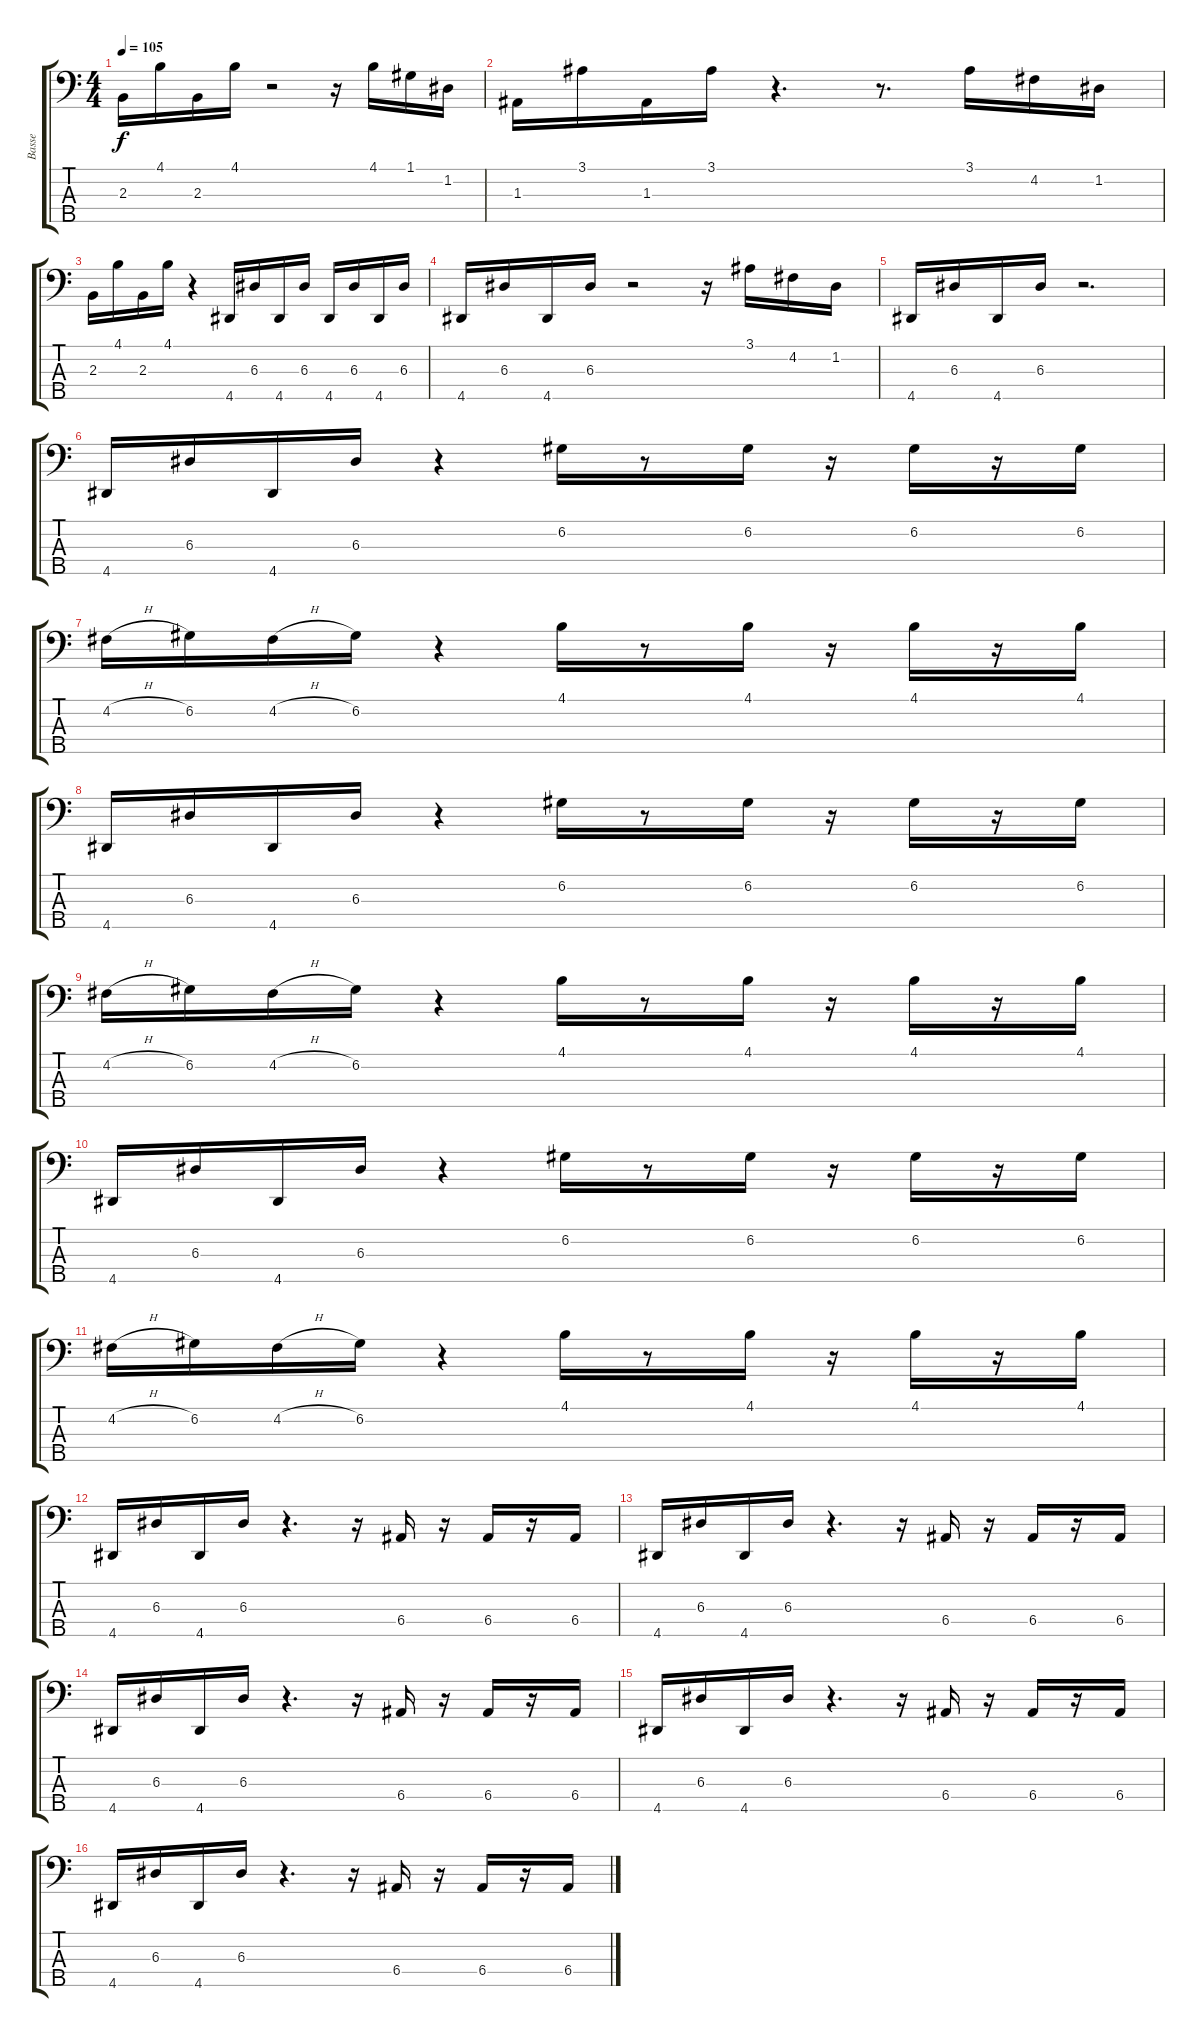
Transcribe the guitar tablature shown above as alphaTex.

\track ("Basse" "Basse") {instrument synthbass1}
\staff {score tabs}
\tuning (G2 D2 A1 E1 B0) {hide}
\ts (4 4)
\tempo 105
\clef f4
\ks c
2.3.16{dy f} 4.1.16 2.3.16 4.1.16 r.2 r.16 4.1.16 1.1.16 1.2.16 |
1.3.16 3.1.16 1.3.16 3.1.16 r.4{d} r.8{d} 3.1.16 4.2.16 1.2.16 |
2.3.16 4.1.16 2.3.16 4.1.16 r.4 4.5.16 6.3.16 4.5.16 6.3.16 4.5.16 6.3.16 4.5.16 6.3.16 |
4.5.16 6.3.16 4.5.16 6.3.16 r.2 r.16 3.1.16 4.2.16 1.2.16 |
4.5.16 6.3.16 4.5.16 6.3.16 r.2{d} |
4.5.16 6.3.16 4.5.16 6.3.16 r.4 6.2.16 r.8 6.2.16 r.16 6.2.16 r.16 6.2.16 |
4.2{h}.16 6.2.16 4.2{h}.16 6.2.16 r.4 4.1.16 r.8 4.1.16 r.16 4.1.16 r.16 4.1.16 |
4.5.16 6.3.16 4.5.16 6.3.16 r.4 6.2.16 r.8 6.2.16 r.16 6.2.16 r.16 6.2.16 |
4.2{h}.16 6.2.16 4.2{h}.16 6.2.16 r.4 4.1.16 r.8 4.1.16 r.16 4.1.16 r.16 4.1.16 |
4.5.16 6.3.16 4.5.16 6.3.16 r.4 6.2.16 r.8 6.2.16 r.16 6.2.16 r.16 6.2.16 |
4.2{h}.16 6.2.16 4.2{h}.16 6.2.16 r.4 4.1.16 r.8 4.1.16 r.16 4.1.16 r.16 4.1.16 |
4.5.16 6.3.16 4.5.16 6.3.16 r.4{d} r.16 6.4.16 r.16 6.4.16 r.16 6.4.16 |
4.5.16 6.3.16 4.5.16 6.3.16 r.4{d} r.16 6.4.16 r.16 6.4.16 r.16 6.4.16 |
4.5.16 6.3.16 4.5.16 6.3.16 r.4{d} r.16 6.4.16 r.16 6.4.16 r.16 6.4.16 |
4.5.16 6.3.16 4.5.16 6.3.16 r.4{d} r.16 6.4.16 r.16 6.4.16 r.16 6.4.16 |
4.5.16 6.3.16 4.5.16 6.3.16 r.4{d} r.16 6.4.16 r.16 6.4.16 r.16 6.4.16
